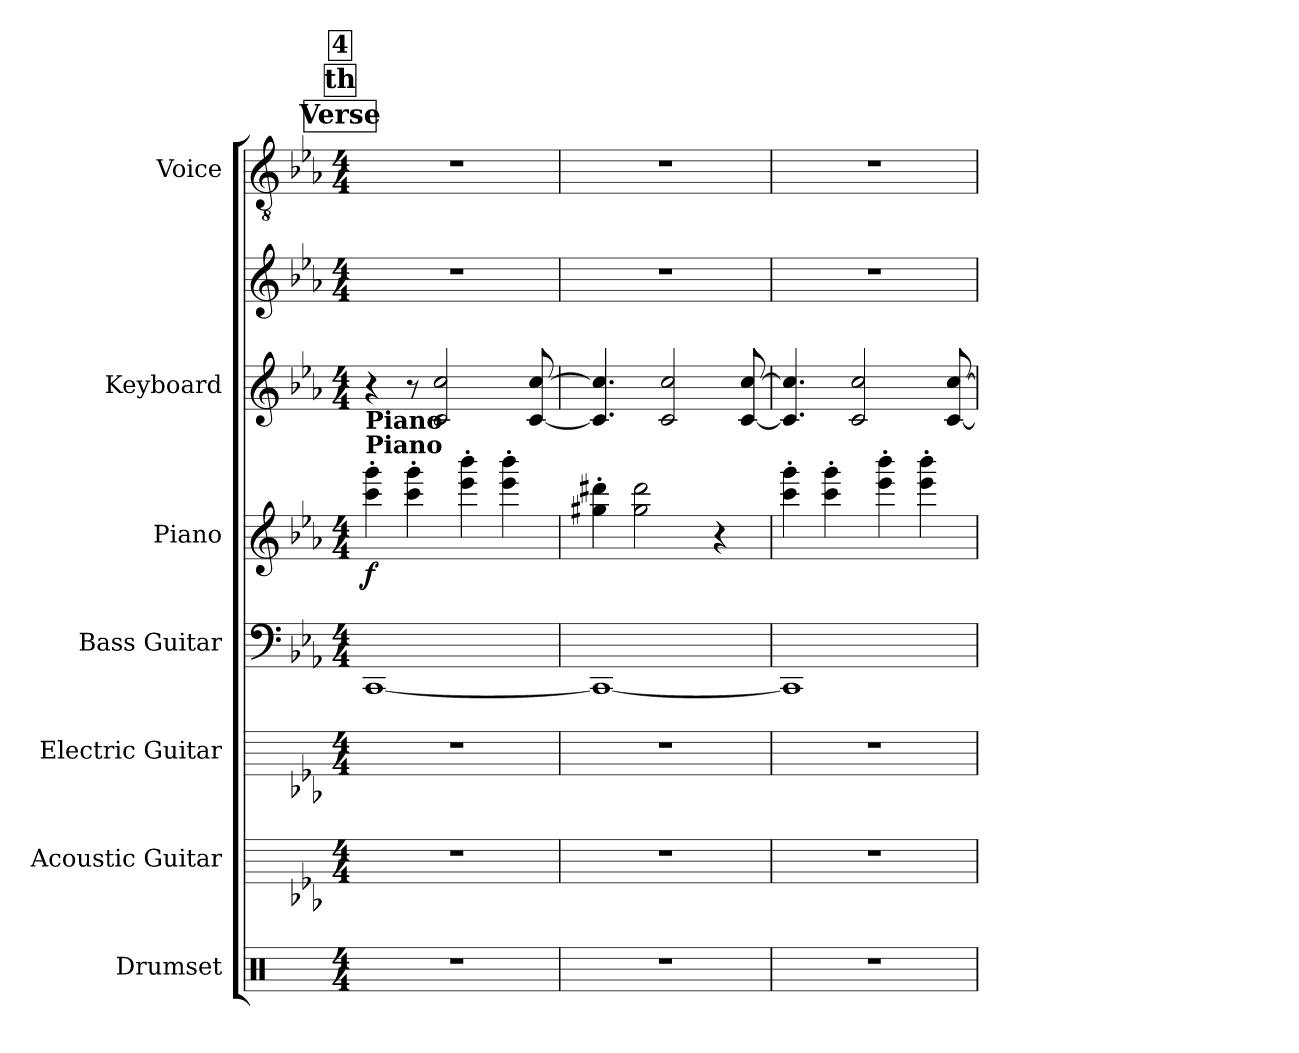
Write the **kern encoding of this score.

**kern	**kern	**kern	**kern	**kern	**dynam	**kern	**kern	**kern
*part7	*part6	*part5	*part4	*part3	*part3	*part2	*part2	*part1
*staff8	*staff7	*staff6	*staff5	*staff4	*staff4	*staff3	*staff2	*staff1
*I"Drumset	*I"Acoustic Guitar	*I"Electric Guitar	*I"Bass Guitar	*I"Piano	*	*I"Keyboard	*	*I"Voice
*I'Drs.	*I'Guit.	*I'El. Guit.	*I'B. Guit.	*I'Pno.	*	*I'Keyb.	*	*I'Vo.
!!LO:LB:g=z
*clefX	*	*	*	*clefG2	*	*clefG2	*clefG2	*clefGv2
*	*	*	*ITrd7c12	*	*	*	*	*
*k[]	*k[b-e-a-]	*k[b-e-a-]	*k[b-e-a-]	*k[b-e-a-]	*	*k[b-e-a-]	*k[b-e-a-]	*k[b-e-a-]
*M4/4	*M4/4	*M4/4	*M4/4	*M4/4	*	*M4/4	*M4/4	*M4/4
!!LO:REH:place=s1:a:t=Verse
!!LO:REH:place=s1:a:t=th
!!LO:REH:place=s1:a:B:fs=14:t=4
=73	=73	=73	=73	=73	=73	=73	=73	=73
!	!	!	!	!LO:TX:a:B:t=Piano	!	!	!	!
!	!	!	!	!LO:TX:a:B:t=Piano	!	!	!	!
!	!	!	!	!	!LO:DY:b	!	!	!
1r	1r	1r	[1CCC	4ccc\' 4ggg\'	f	4r	1r	1r
.	.	.	.	4ccc\' 4ggg\'	.	8r	.	.
.	.	.	.	.	.	2c/ 2cc/	.	.
.	.	.	.	4eee-\' 4bbb-\'	.	.	.	.
.	.	.	.	4eee-\' 4bbb-\'	.	.	.	.
.	.	.	.	.	.	[8c/ [8cc/	.	.
=74	=74	=74	=74	=74	=74	=74	=74	=74
1r	1r	1r	1CCC_	4gg#X\' 4ddd#X\'	.	4.c/] 4.cc/]	1r	1r
.	.	.	.	2gg#\ 2ddd#\	.	.	.	.
.	.	.	.	.	.	2c/ 2cc/	.	.
.	.	.	.	4r	.	.	.	.
.	.	.	.	.	.	[8c/ [8cc/	.	.
=75	=75	=75	=75	=75	=75	=75	=75	=75
1r	1r	1r	1CCC]	4ccc\' 4ggg\'	.	4.c/] 4.cc/]	1r	1r
.	.	.	.	4ccc\' 4ggg\'	.	.	.	.
.	.	.	.	.	.	2c/ 2cc/	.	.
.	.	.	.	4eee-\' 4bbb-\'	.	.	.	.
.	.	.	.	4eee-\' 4bbb-\'	.	.	.	.
.	.	.	.	.	.	[8c/ [8cc/	.	.
=	=	=	=	=	=	=	=	=
*-	*-	*-	*-	*-	*-	*-	*-	*-
